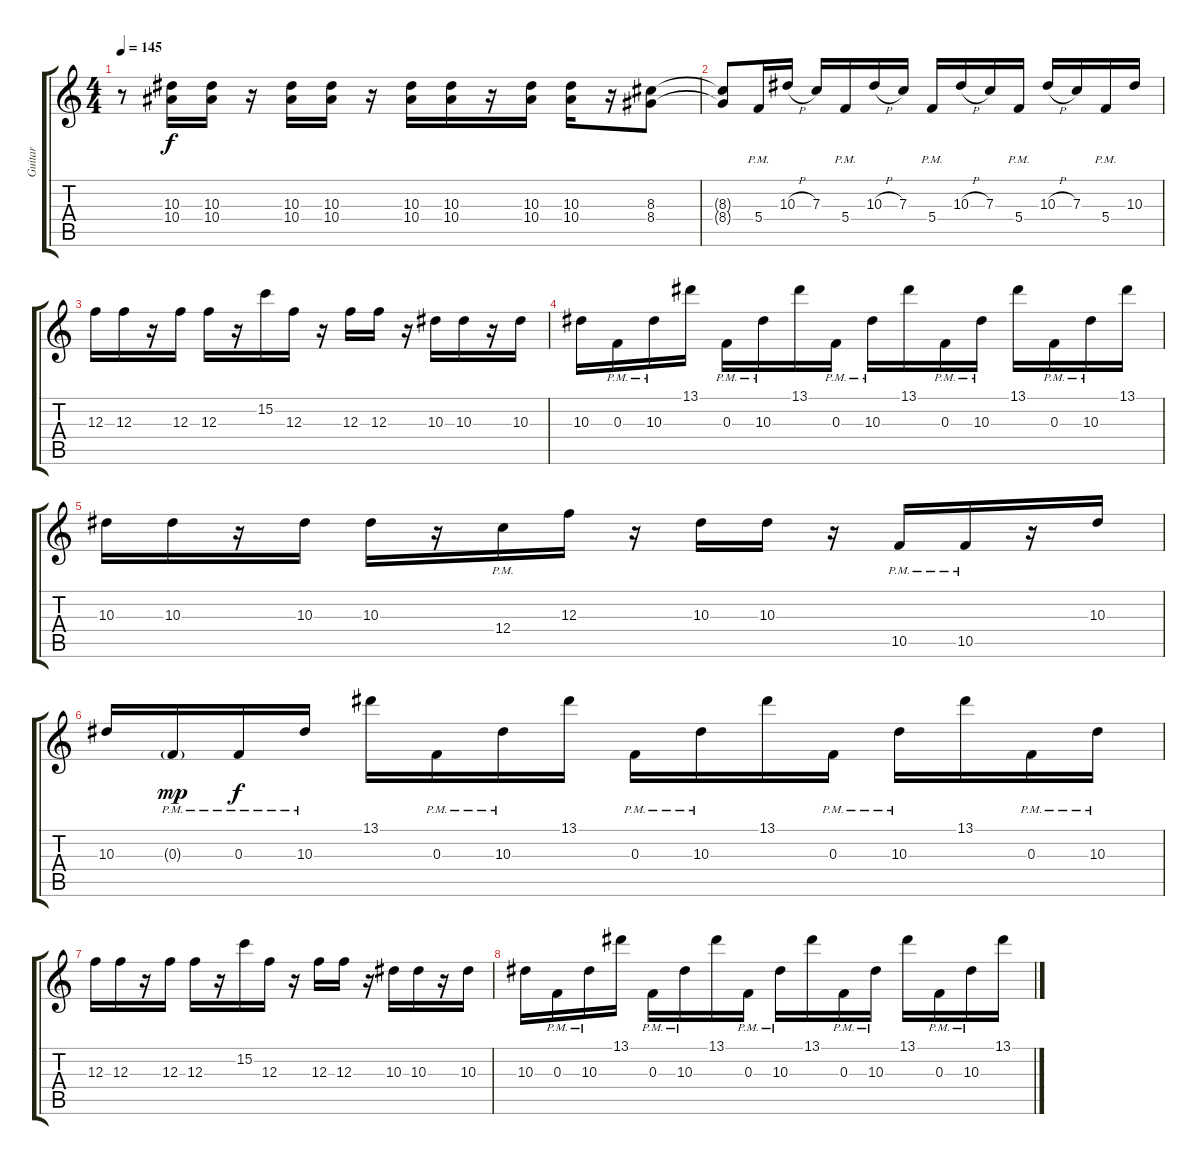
\track ("Guitar" "Guitar") {instrument distortionguitar}
\staff {score tabs}
\tuning (D4 A3 F3 C3 G2 C2) {hide}
\ts (4 4)
\tempo 145
\clef g2
\ks c
r.8{dy f} (10.3 10.4).16 (10.3 10.4).16 r.16 (10.3 10.4).16 (10.3 10.4).16 r.16 (10.3 10.4).16 (10.3 10.4).16 r.16 (10.3 10.4).16 (10.3 10.4).16 r.16 (8.3 8.4).8 |
(8.3{t} 8.4{t}).8 5.4{pm}.16 10.3{h}.16 7.3.16 5.4{pm}.16 10.3{h}.16 7.3.16 5.4{pm}.16 10.3{h}.16 7.3.16 5.4{pm}.16 10.3{h}.16 7.3.16 5.4{pm}.16 10.3.16 |
12.3.16 12.3.16 r.16 12.3.16 12.3.16 r.16 15.2.16 12.3.16 r.16 12.3.16 12.3.16 r.16 10.3.16 10.3.16 r.16 10.3.16 |
10.3.16 0.3{pm}.16 10.3{pm}.16 13.1.16 0.3{pm}.16 10.3{pm}.16 13.1.16 0.3{pm}.16 10.3{pm}.16 13.1.16 0.3{pm}.16 10.3{pm}.16 13.1.16 0.3{pm}.16 10.3{pm}.16 13.1.16 |
10.3.16 10.3.16 r.16 10.3.16 10.3.16 r.16 12.4{pm}.16 12.3.16 r.16 10.3.16 10.3.16 r.16 10.5{pm}.16 10.5{pm}.16 r.16 10.3.16 |
10.3.16 0.3{g pm}.16{dy mp} 0.3{pm}.16{dy f} 10.3{pm}.16 13.1.16 0.3{pm}.16 10.3{pm}.16 13.1.16 0.3{pm}.16 10.3{pm}.16 13.1.16 0.3{pm}.16 10.3{pm}.16 13.1.16 0.3{pm}.16 10.3{pm}.16 |
12.3.16 12.3.16 r.16 12.3.16 12.3.16 r.16 15.2.16 12.3.16 r.16 12.3.16 12.3.16 r.16 10.3.16 10.3.16 r.16 10.3.16 |
10.3.16 0.3{pm}.16 10.3{pm}.16 13.1.16 0.3{pm}.16 10.3{pm}.16 13.1.16 0.3{pm}.16 10.3{pm}.16 13.1.16 0.3{pm}.16 10.3{pm}.16 13.1.16 0.3{pm}.16 10.3{pm}.16 13.1.16
